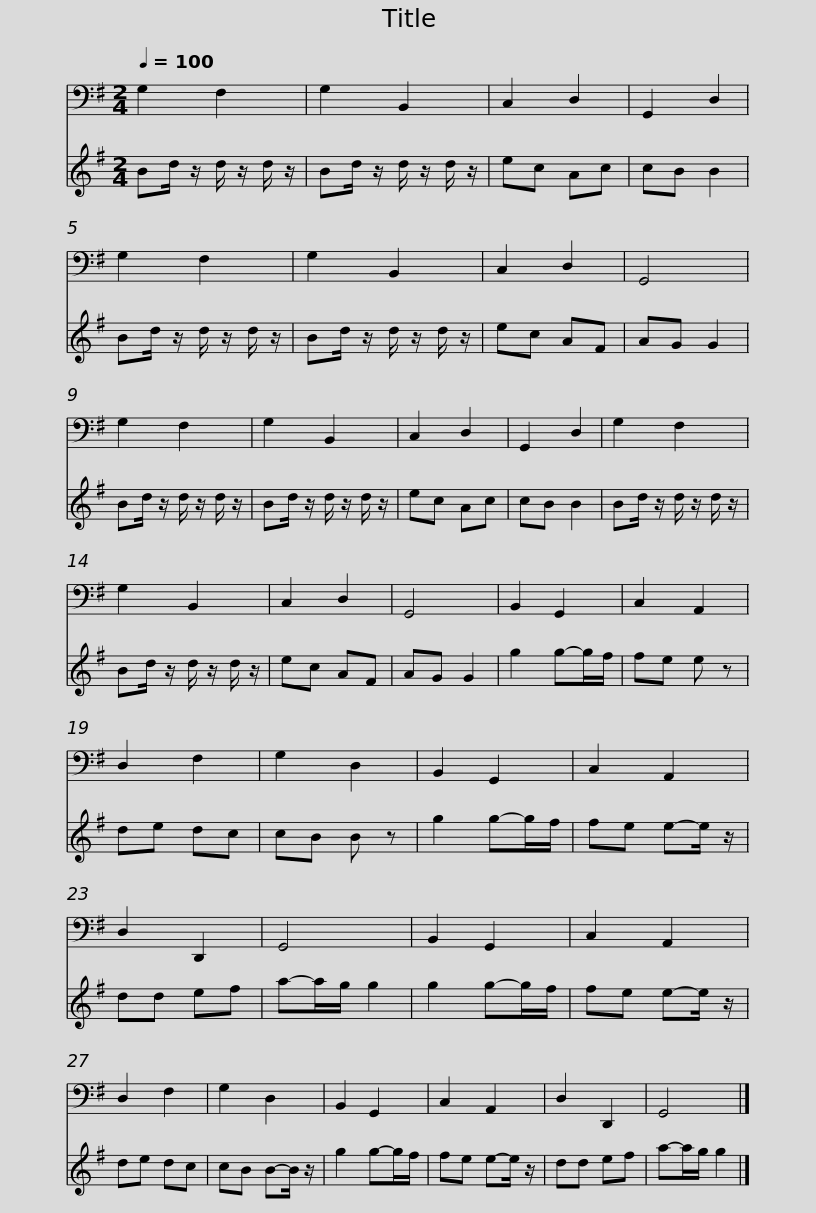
X:1
%%score 1 2
L:1/8
Q:1/4=100
M:2/4
I:linebreak $
K:G
V:1 bass
V:2 treble
V:1
 G,2 F,2 | G,2 B,,2 | C,2 D,2 | G,,2 D,2 | G,2 F,2 | %5
 G,2 B,,2 | C,2 D,2 | G,,4 |$ G,2 F,2 | G,2 B,,2 | %10
 C,2 D,2 | G,,2 D,2 | G,2 F,2 | G,2 B,,2 | C,2 D,2 | %15
 G,,4 |$ B,,2 G,,2 | C,2 A,,2 | D,2 F,2 | G,2 D,2 | %20
 B,,2 G,,2 | C,2 A,,2 | D,2 D,,2 | G,,4 | B,,2 G,,2 | %25
 C,2 A,,2 |$ D,2 F,2 | G,2 D,2 | B,,2 G,,2 | C,2 A,,2 | %30
 D,2 D,,2 | G,,4 |] %32
V:2
 Bd/ z/ d/ z/ d/ z/ | Bd/ z/ d/ z/ d/ z/ | ec Ac | cB B2 | Bd/ z/ d/ z/ d/ z/ | %5
 Bd/ z/ d/ z/ d/ z/ | ec AF | AG G2 |$ Bd/ z/ d/ z/ d/ z/ | Bd/ z/ d/ z/ d/ z/ | %10
 ec Ac | cB B2 | Bd/ z/ d/ z/ d/ z/ | Bd/ z/ d/ z/ d/ z/ | ec AF | %15
 AG G2 |$ g2 g-g/f/ | fe e z | de dc | cB B z | %20
 g2 g-g/f/ | fe e-e/ z/ | dd ef | a-a/g/ g2 | g2 g-g/f/ | %25
 fe e-e/ z/ |$ de dc | cB B-B/ z/ | g2 g-g/f/ | fe e-e/ z/ | %30
 dd ef | a-a/g/ g2 |] %32
